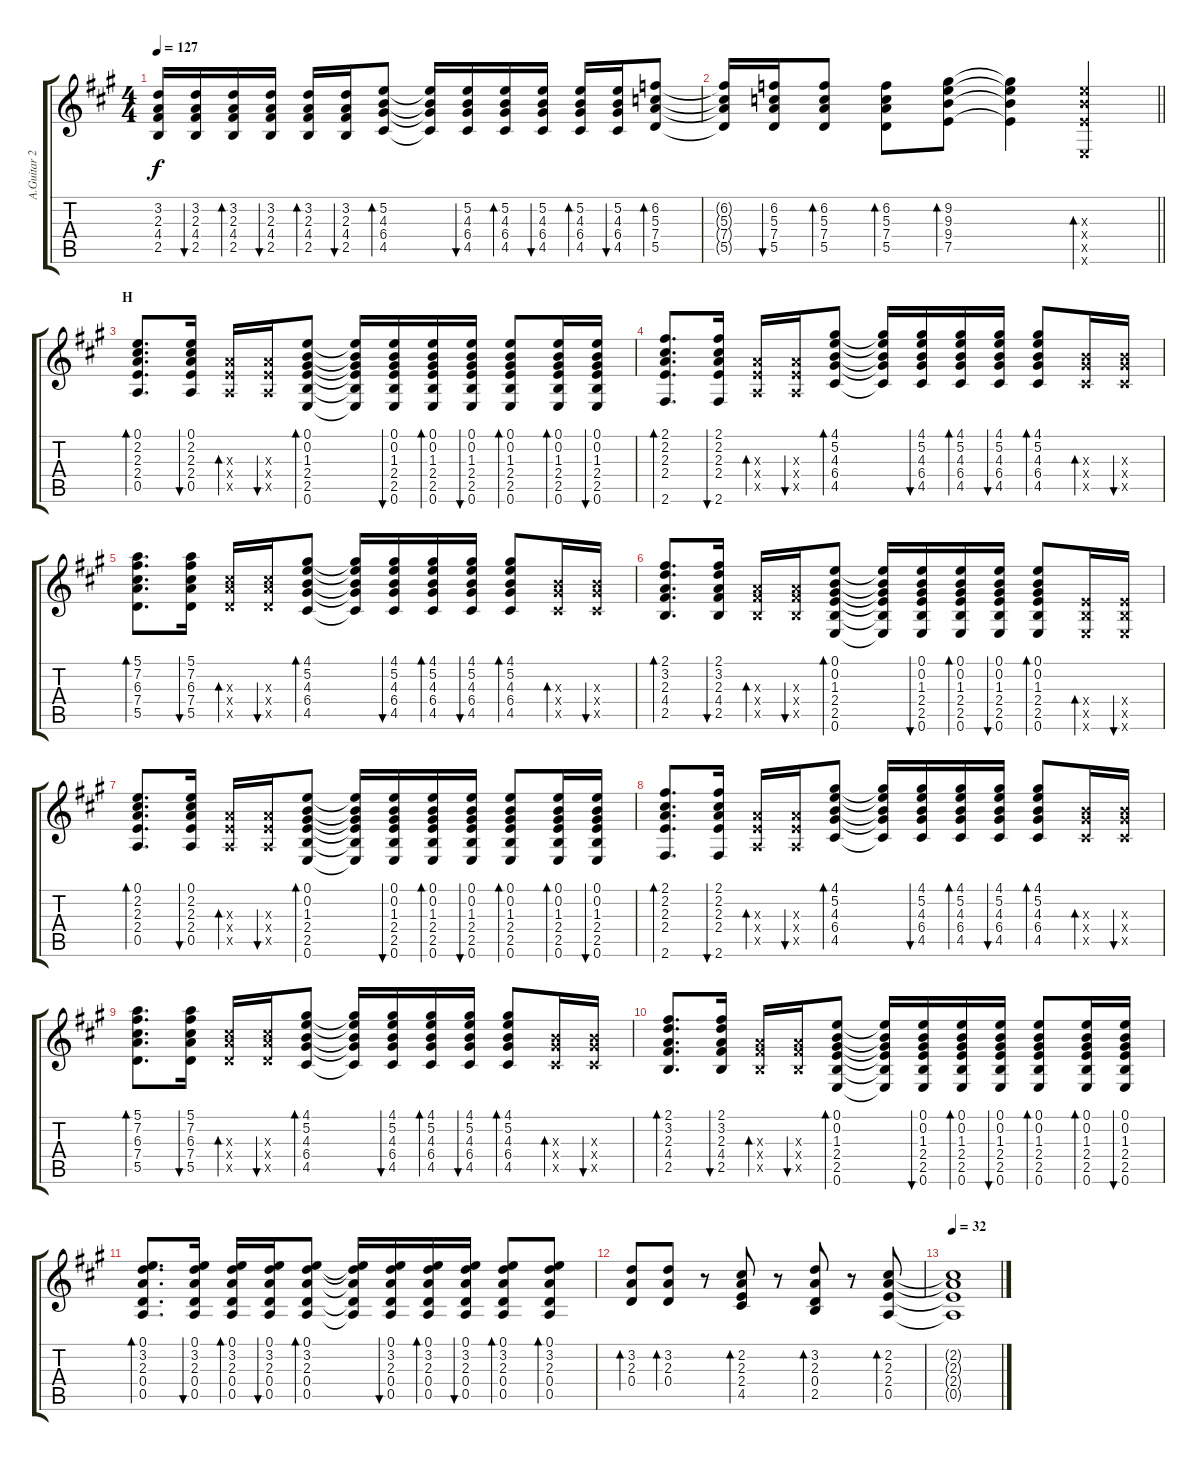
\track ("A.Guitar 2" "A.Guitar 2") {instrument acousticguitarsteel}
\staff {score tabs}
\tuning (E4 B3 G3 D3 A2 E2) {hide}
\ts (4 4)
\tempo 127
\clef g2
\ks a
(3.2{t} 2.3{t} 4.4{t} 2.5{t}).16{dy f} (3.2 2.3 4.4 2.5).16{bu 30} (3.2 2.3 4.4 2.5).16{bd 30} (3.2 2.3 4.4 2.5).16{bu 30} (3.2 2.3 4.4 2.5).16{bd 30} (3.2 2.3 4.4 2.5).16{bu 30} (5.2 4.3 6.4 4.5).8{bd 30} (5.2{t} 4.3{t} 6.4{t} 4.5{t}).16 (5.2 4.3 6.4 4.5).16{bu 30} (5.2 4.3 6.4 4.5).16{bd 30} (5.2 4.3 6.4 4.5).16{bu 30} (5.2 4.3 6.4 4.5).16{bd 30} (5.2 4.3 6.4 4.5).16{bu 30} (6.2 5.3 7.4 5.5).8{bd 30} |
\barLineRight lightlight
(6.2{t} 5.3{t} 7.4{t} 5.5{t}).16 (6.2 5.3 7.4 5.5).16{bu 30} (6.2 5.3 7.4 5.5).8{bd 30} (6.2 5.3 7.4 5.5).8{bd 30} (9.2 9.3 9.4 7.5).8{bd 30} (9.2{t} 9.3{t} 9.4{t} 7.5{t}).4 (9.3{x} 9.4{x} 7.5{x} 0.6{x}).4{bd 30} |
\section ("" "H")
(0.1 2.2 2.3 2.4 0.5).8{d bd 30} (0.1 2.2 2.3 2.4 0.5).16{bu 30} (2.3{x} 2.4{x} 0.5{x}).16{bd 30} (2.3{x} 2.4{x} 0.5{x}).16{bu 30} (0.1 0.2 1.3 2.4 2.5 0.6).8{bd 30} (0.1{t} 0.2{t} 1.3{t} 2.4{t} 2.5{t} 0.6{t}).16 (0.1 0.2 1.3 2.4 2.5 0.6).16{bu 30} (0.1 0.2 1.3 2.4 2.5 0.6).16{bd 30} (0.1 0.2 1.3 2.4 2.5 0.6).16{bu 30} (0.1 0.2 1.3 2.4 2.5 0.6).8{bd 30} (0.1 0.2 1.3 2.4 2.5 0.6).16{bd 30} (0.1 0.2 1.3 2.4 2.5 0.6).16{bu 30} |
(2.1 2.2 2.3 2.4 2.6).8{d bd 30} (2.1 2.2 2.3 2.4 2.6).16{bu 30} (2.3{x} 2.4{x} 0.5{x}).16{bd 30} (2.3{x} 2.4{x} 0.5{x}).16{bu 30} (4.1 5.2 4.3 6.4 4.5).8{bd 30} (4.1{t} 5.2{t} 4.3{t} 6.4{t} 4.5{t}).16 (4.1 5.2 4.3 6.4 4.5).16{bu 30} (4.1 5.2 4.3 6.4 4.5).16{bd 30} (4.1 5.2 4.3 6.4 4.5).16{bu 30} (4.1 5.2 4.3 6.4 4.5).8{bd 30} (4.3{x} 6.4{x} 4.5{x}).16{bd 30} (4.3{x} 6.4{x} 4.5{x}).16{bu 30} |
(5.1 7.2 6.3 7.4 5.5).8{d bd 30} (5.1 7.2 6.3 7.4 5.5).16{bu 30} (6.3{x} 7.4{x} 5.5{x}).16{bd 30} (6.3{x} 7.4{x} 5.5{x}).16{bu 30} (4.1 5.2 4.3 6.4 4.5).8{bd 30} (4.1{t} 5.2{t} 4.3{t} 6.4{t} 4.5{t}).16 (4.1 5.2 4.3 6.4 4.5).16{bu 30} (4.1 5.2 4.3 6.4 4.5).16{bd 30} (4.1 5.2 4.3 6.4 4.5).16{bu 30} (4.1 5.2 4.3 6.4 4.5).8{bd 30} (4.3{x} 6.4{x} 4.5{x}).16{bd 30} (4.3{x} 6.4{x} 4.5{x}).16{bu 30} |
(2.1 3.2 2.3 4.4 2.5).8{d bd 30} (2.1 3.2 2.3 4.4 2.5).16{bu 30} (2.3{x} 4.4{x} 2.5{x}).16{bd 30} (2.3{x} 4.4{x} 2.5{x}).16{bu 30} (0.1 0.2 1.3 2.4 2.5 0.6).8{bd 30} (0.1{t} 0.2{t} 1.3{t} 2.4{t} 2.5{t} 0.6{t}).16 (0.1 0.2 1.3 2.4 2.5 0.6).16{bu 30} (0.1 0.2 1.3 2.4 2.5 0.6).16{bd 30} (0.1 0.2 1.3 2.4 2.5 0.6).16{bu 30} (0.1 0.2 1.3 2.4 2.5 0.6).8{bd 30} (2.4{x} 2.5{x} 0.6{x}).16{bd 30} (2.4{x} 2.5{x} 0.6{x}).16{bu 30} |
(0.1 2.2 2.3 2.4 0.5).8{d bd 30} (0.1 2.2 2.3 2.4 0.5).16{bu 30} (2.3{x} 2.4{x} 0.5{x}).16{bd 30} (2.3{x} 2.4{x} 0.5{x}).16{bu 30} (0.1 0.2 1.3 2.4 2.5 0.6).8{bd 30} (0.1{t} 0.2{t} 1.3{t} 2.4{t} 2.5{t} 0.6{t}).16 (0.1 0.2 1.3 2.4 2.5 0.6).16{bu 30} (0.1 0.2 1.3 2.4 2.5 0.6).16{bd 30} (0.1 0.2 1.3 2.4 2.5 0.6).16{bu 30} (0.1 0.2 1.3 2.4 2.5 0.6).8{bd 30} (0.1 0.2 1.3 2.4 2.5 0.6).16{bd 30} (0.1 0.2 1.3 2.4 2.5 0.6).16{bu 30} |
(2.1 2.2 2.3 2.4 2.6).8{d bd 30} (2.1 2.2 2.3 2.4 2.6).16{bu 30} (2.3{x} 2.4{x} 0.5{x}).16{bd 30} (2.3{x} 2.4{x} 0.5{x}).16{bu 30} (4.1 5.2 4.3 6.4 4.5).8{bd 30} (4.1{t} 5.2{t} 4.3{t} 6.4{t} 4.5{t}).16 (4.1 5.2 4.3 6.4 4.5).16{bu 30} (4.1 5.2 4.3 6.4 4.5).16{bd 30} (4.1 5.2 4.3 6.4 4.5).16{bu 30} (4.1 5.2 4.3 6.4 4.5).8{bd 30} (4.3{x} 6.4{x} 4.5{x}).16{bd 30} (4.3{x} 6.4{x} 4.5{x}).16{bu 30} |
(5.1 7.2 6.3 7.4 5.5).8{d bd 30} (5.1 7.2 6.3 7.4 5.5).16{bu 30} (6.3{x} 7.4{x} 5.5{x}).16{bd 30} (6.3{x} 7.4{x} 5.5{x}).16{bu 30} (4.1 5.2 4.3 6.4 4.5).8{bd 30} (4.1{t} 5.2{t} 4.3{t} 6.4{t} 4.5{t}).16 (4.1 5.2 4.3 6.4 4.5).16{bu 30} (4.1 5.2 4.3 6.4 4.5).16{bd 30} (4.1 5.2 4.3 6.4 4.5).16{bu 30} (4.1 5.2 4.3 6.4 4.5).8{bd 30} (4.3{x} 6.4{x} 4.5{x}).16{bd 30} (4.3{x} 6.4{x} 4.5{x}).16{bu 30} |
(2.1 3.2 2.3 4.4 2.5).8{d bd 30} (2.1 3.2 2.3 4.4 2.5).16{bu 30} (2.3{x} 4.4{x} 2.5{x}).16{bd 30} (2.3{x} 4.4{x} 2.5{x}).16{bu 30} (0.1 0.2 1.3 2.4 2.5 0.6).8{bd 30} (0.1{t} 0.2{t} 1.3{t} 2.4{t} 2.5{t} 0.6{t}).16 (0.1 0.2 1.3 2.4 2.5 0.6).16{bu 30} (0.1 0.2 1.3 2.4 2.5 0.6).16{bd 30} (0.1 0.2 1.3 2.4 2.5 0.6).16{bu 30} (0.1 0.2 1.3 2.4 2.5 0.6).8{bd 30} (0.1 0.2 1.3 2.4 2.5 0.6).16{bd 30} (0.1 0.2 1.3 2.4 2.5 0.6).16{bu 30} |
(0.1 3.2 2.3 0.4 0.5).8{d bd 30} (0.1 3.2 2.3 0.4 0.5).16{bu 30} (0.1 3.2 2.3 0.4 0.5).16{bd 30} (0.1 3.2 2.3 0.4 0.5).16{bu 30} (0.1 3.2 2.3 0.4 0.5).8{bd 30} (0.1{t} 3.2{t} 2.3{t} 0.4{t} 0.5{t}).16 (0.1 3.2 2.3 0.4 0.5).16{bu 30} (0.1 3.2 2.3 0.4 0.5).16{bd 30} (0.1 3.2 2.3 0.4 0.5).16{bu 30} (0.1 3.2 2.3 0.4 0.5).8{bd 30} (0.1 3.2 2.3 0.4 0.5).8{bd 30} |
(3.2 2.3 0.4).8{bd 30} (3.2 2.3 0.4).8{bd 30} r.8 (2.2 2.3 2.4 4.5).8{bd 30} r.8 (3.2 2.3 0.4 2.5).8{bd 30} r.8 (2.2 2.3 2.4 0.5).8{bd 30} |
\tempo 32
(2.2{t} 2.3{t} 2.4{t} 0.5{t}).1
